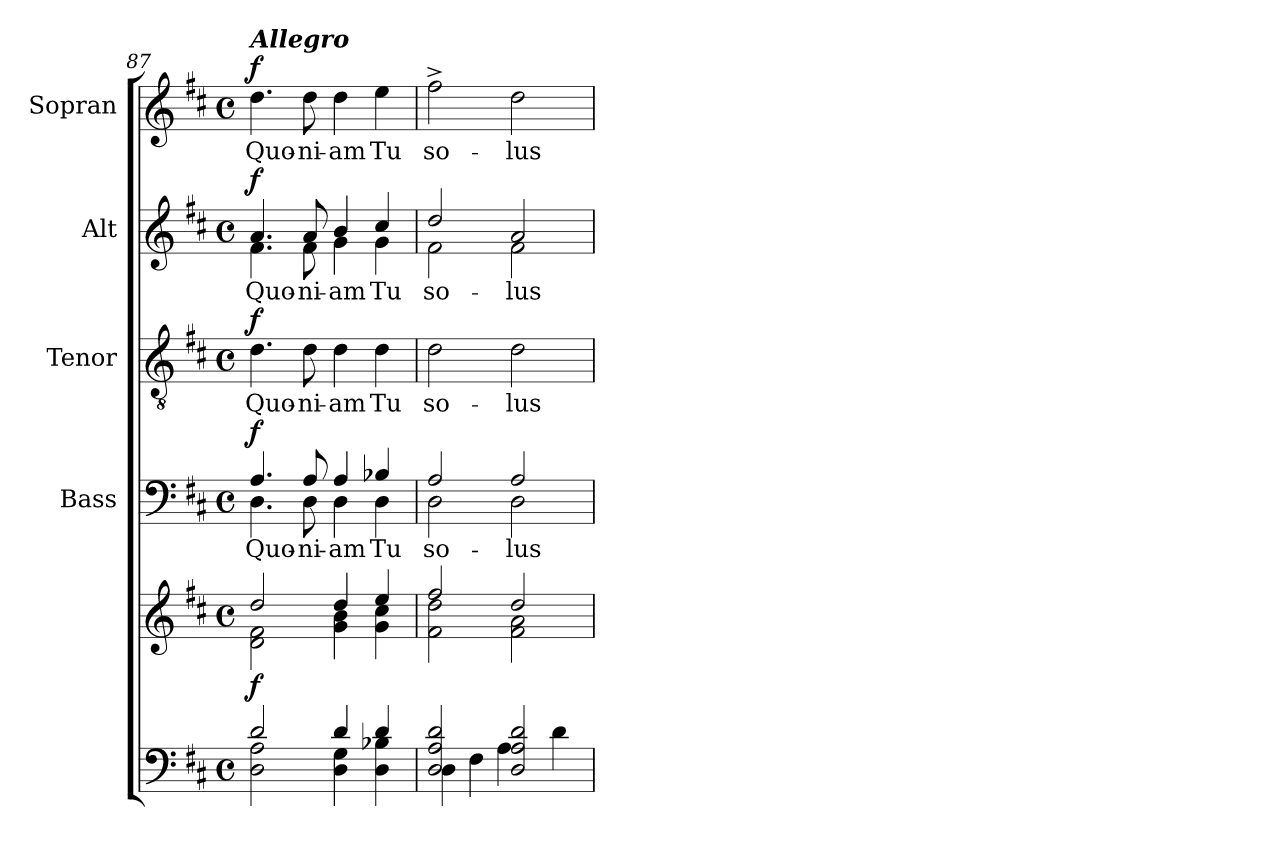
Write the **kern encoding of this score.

**kern	**kern	**dynam	**kern	**text	**dynam	**kern	**text	**dynam	**kern	**text	**dynam	**kern	**text	**dynam
*part5	*part5	*part5	*part4	*part4	*part4	*part3	*part3	*part3	*part2	*part2	*part2	*part1	*part1	*part1
*staff6	*staff5	*staff5/6	*staff4	*staff4	*staff4	*staff3	*staff3	*staff3	*staff2	*staff2	*staff2	*staff1	*staff1	*staff1
*	*	*	*I"Bass	*	*	*I"Tenor	*	*	*I"Alt	*	*	*I"Sopran	*	*
*	*	*	*I'B.	*	*	*I'T.	*	*	*I'A.	*	*	*I'S.	*	*
!!LO:LB:g=z
*clefF4	*clefG2	*	*clefF4	*	*	*clefGv2	*	*	*clefG2	*	*	*clefG2	*	*
*k[f#c#]	*k[f#c#]	*	*k[f#c#]	*	*	*k[f#c#]	*	*	*k[f#c#]	*	*	*k[f#c#]	*	*
*D:	*D:	*	*D:	*	*	*D:	*	*	*D:	*	*	*D:	*	*
*M4/4	*M4/4	*	*M4/4	*	*	*M4/4	*	*	*M4/4	*	*	*M4/4	*	*
*met(c)	*met(c)	*	*met(c)	*	*	*met(c)	*	*	*met(c)	*	*	*met(c)	*	*
=87	=87	=87	=87	=87	=87	=87	=87	=87	=87	=87	=87	=87	=87	=87
*^	*^	*	*	*	*	*	*	*	*	*	*	*	*	*
!	!	!	!	!	!	!	!	!	!	!	!	!	!	!LO:TX:a:Bi:t=Allegro	!	!
!	!	!	!	!LO:DY:b	!	!LO:LY:b	!LO:DY:a	!	!LO:LY:b	!LO:DY:a	!	!LO:LY:b	!LO:DY:a	!	!LO:LY:b	!LO:DY:a
*	*	*	*	*	*^	*	*	*	*	*	*^	*	*	*	*	*
2d/	2D\ 2A\	2dd/	2d\ 2f#\	f	4.A/	4.D\	Quo-	f	4.d\	Quo-	f	4.a/	4.f#\	Quo-	f	4.dd\	Quo-	f
!	!	!	!	!	!	!	!LO:LY:b	!	!	!LO:LY:b	!	!	!	!LO:LY:b	!	!	!LO:LY:b	!
.	.	.	.	.	8A/	8D\	-ni-	.	8d\	-ni-	.	8a/	8f#\	-ni-	.	8dd\	-ni-	.
!	!	!	!	!	!	!	!LO:LY:b	!	!	!LO:LY:b	!	!	!	!LO:LY:b	!	!	!LO:LY:b	!
4d/	4D\ 4G\	4dd/	4g\ 4b\	.	4A/	4D\	-am	.	4d\	-am	.	4b/	4g\	-am	.	4dd\	-am	.
!	!	!	!	!	!	!	!LO:LY:b	!	!	!LO:LY:b	!	!	!	!LO:LY:b	!	!	!LO:LY:b	!
4d/	4D\ 4B-X\	4ee/	4g\ 4cc#\	.	4B-X/	4D\	Tu	.	4d\	Tu	.	4cc#/	4g\	Tu	.	4ee\	Tu	.
=88	=88	=88	=88	=88	=88	=88	=88	=88	=88	=88	=88	=88	=88	=88	=88	=88	=88	=88
!	!	!	!	!	!	!	!LO:LY:b	!	!	!LO:LY:b	!	!	!	!LO:LY:b	!	!	!LO:LY:b	!
2D/ 2A/ 2d/	4D\	2ff#/	2f#\ 2dd\	.	2A/	2D\	so-	.	2d\	so-	.	2dd/	2f#\	so-	.	2ff#^>\	so-	.
.	4F#\	.	.	.	.	.	.	.	.	.	.	.	.	.	.	.	.	.
!	!	!	!	!	!	!	!LO:LY:b	!	!	!LO:LY:b	!	!	!	!LO:LY:b	!	!	!LO:LY:b	!
2D/ 2A/ 2d/	4A\	2dd/	2f#\ 2a\	.	2A/	2D\	-lus	.	2d\	-lus	.	2a/	2f#\	-lus	.	2dd\	-lus	.
.	4d\	.	.	.	.	.	.	.	.	.	.	.	.	.	.	.	.	.
*v	*v	*	*	*	*v	*v	*	*	*	*	*	*v	*v	*	*	*	*	*
*	*v	*v	*	*	*	*	*	*	*	*	*	*	*	*	*
=	=	=	=	=	=	=	=	=	=	=	=	=	=	=
*-	*-	*-	*-	*-	*-	*-	*-	*-	*-	*-	*-	*-	*-	*-
